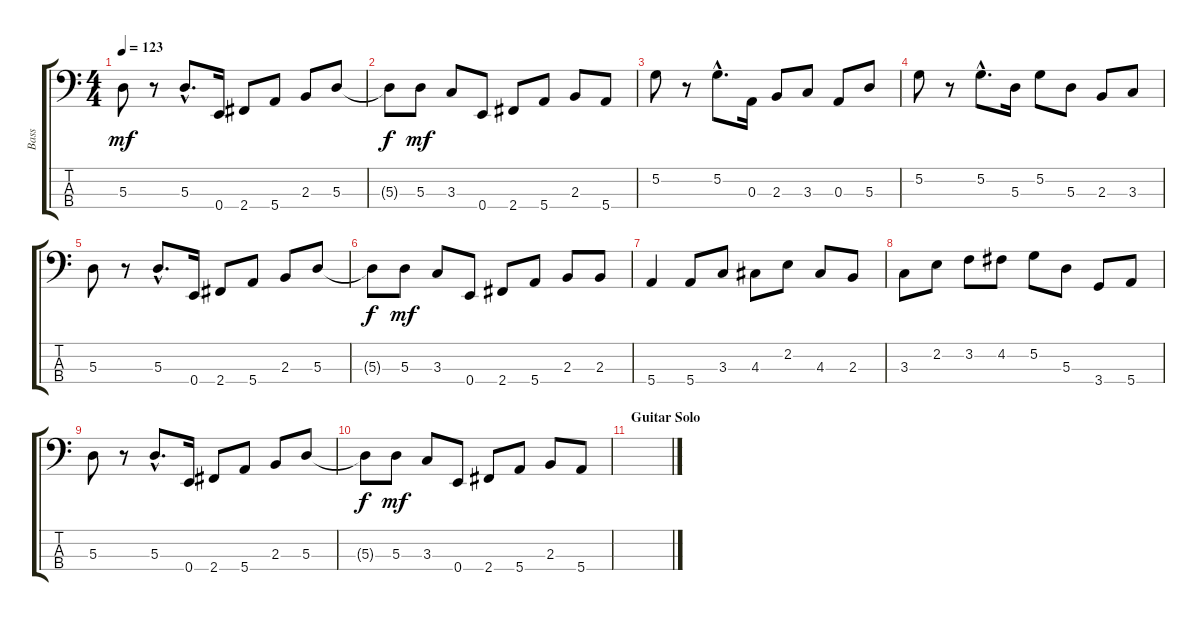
\track ("Bass" "Bass") {instrument electricbassfinger}
\staff {score tabs}
\tuning (G2 D2 A1 E1) {hide}
\ts (4 4)
\tempo 123
\clef f4
\ks c
5.3.8{dy mf} r.8 5.3{hac}.8{d} 0.4.16 2.4.8 5.4.8 2.3.8 5.3.8 |
5.3{t}.8{dy f} 5.3.8{dy mf} 3.3.8 0.4.8 2.4.8 5.4.8 2.3.8 5.4.8 |
5.2.8 r.8 5.2{hac}.8{d} 0.3.16 2.3.8 3.3.8 0.3.8 5.3.8 |
5.2.8 r.8 5.2{hac}.8{d} 5.3.16 5.2.8 5.3.8 2.3.8 3.3.8 |
5.3.8 r.8 5.3{hac}.8{d} 0.4.16 2.4.8 5.4.8 2.3.8 5.3.8 |
5.3{t}.8{dy f} 5.3.8{dy mf} 3.3.8 0.4.8 2.4.8 5.4.8 2.3.8 2.3.8 |
5.4.4 5.4.8 3.3.8 4.3.8 2.2.8 4.3.8 2.3.8 |
3.3.8 2.2.8 3.2.8 4.2.8 5.2.8 5.3.8 3.4.8 5.4.8 |
5.3.8 r.8 5.3{hac}.8{d} 0.4.16 2.4.8 5.4.8 2.3.8 5.3.8 |
5.3{t}.8{dy f} 5.3.8{dy mf} 3.3.8 0.4.8 2.4.8 5.4.8 2.3.8 5.4.8 |
\section ("" "Guitar Solo")
